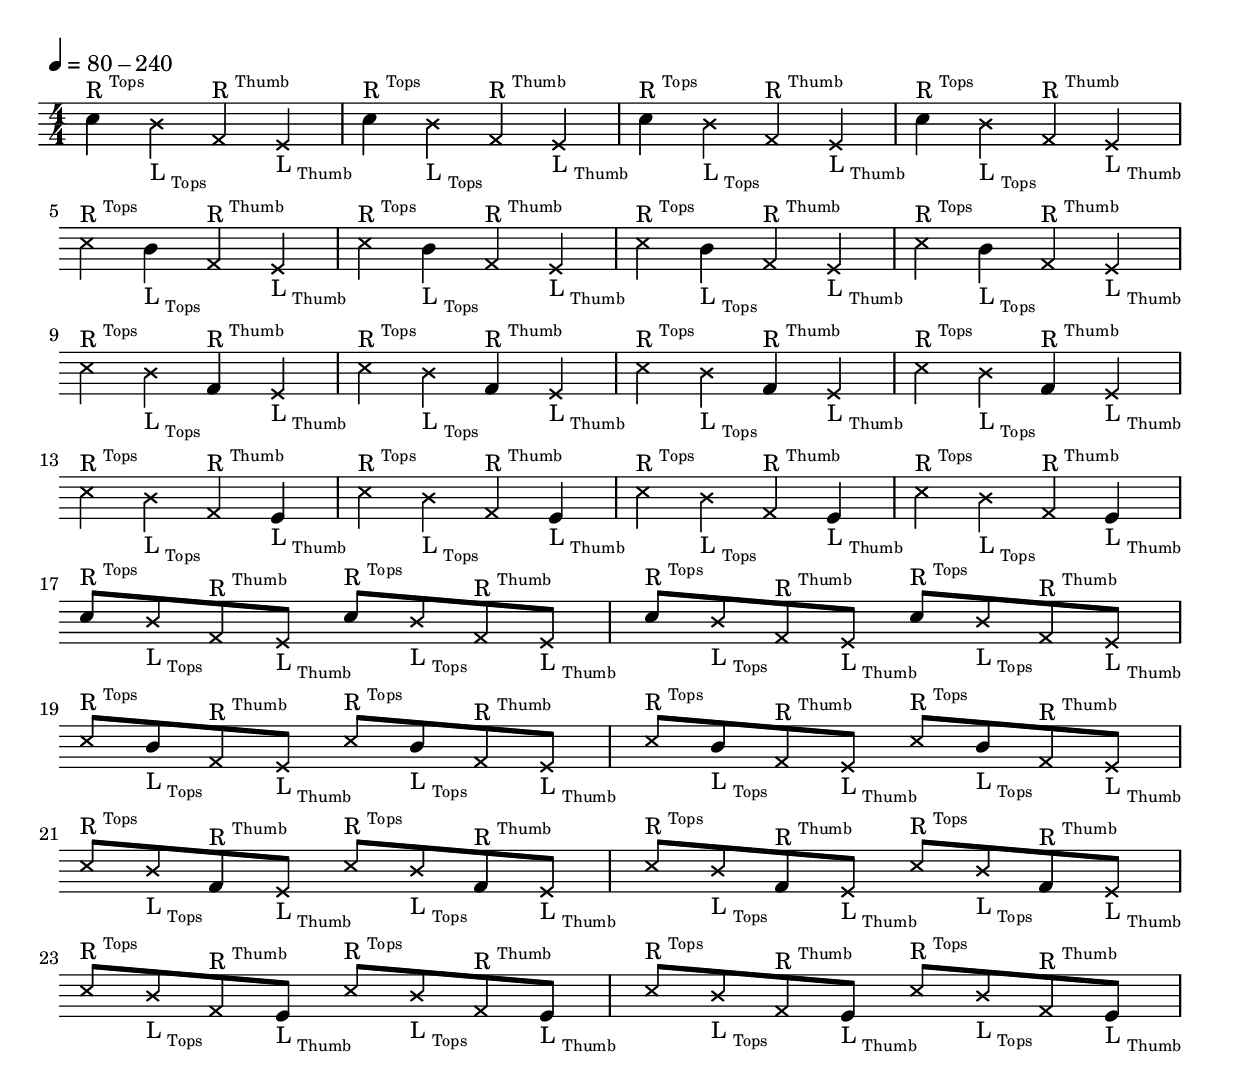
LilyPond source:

\version "2.24.1"
\include "../../global.ly"

\layout {
  indent = -3.5
}

\relative {
  \defaultScoreSettings
  \tempo 4 = 80 - 240
  \time 4/4

  \rimNote

  \repeat unfold 4 { \once \defaultNote c''4^\RTopsTop                    b_\LTopsBtm                    f^\RThumbTop                    e_\LThumbBtm } \break
  \repeat unfold 4 {                     c'4^\RTopsTop \once \defaultNote b_\LTopsBtm                    f^\RThumbTop                    e_\LThumbBtm } \break
  \repeat unfold 4 {                     c'4^\RTopsTop                    b_\LTopsBtm \once \defaultNote f^\RThumbTop                    e_\LThumbBtm } \break
  \repeat unfold 4 {                     c'4^\RTopsTop                    b_\LTopsBtm                    f^\RThumbTop \once \defaultNote e_\LThumbBtm } \break

  \repeat unfold 4 { \once \defaultNote  c'8^\RTopsTop                    b_\LTopsBtm                    f^\RThumbTop                    e_\LThumbBtm } \break
  \repeat unfold 4 {                     c'8^\RTopsTop \once \defaultNote b_\LTopsBtm                    f^\RThumbTop                    e_\LThumbBtm } \break
  \repeat unfold 4 {                     c'8^\RTopsTop                    b_\LTopsBtm \once \defaultNote f^\RThumbTop                    e_\LThumbBtm } \break
  \repeat unfold 4 {                     c'8^\RTopsTop                    b_\LTopsBtm                    f^\RThumbTop \once \defaultNote e_\LThumbBtm } \break

  \resetNoteHead
}